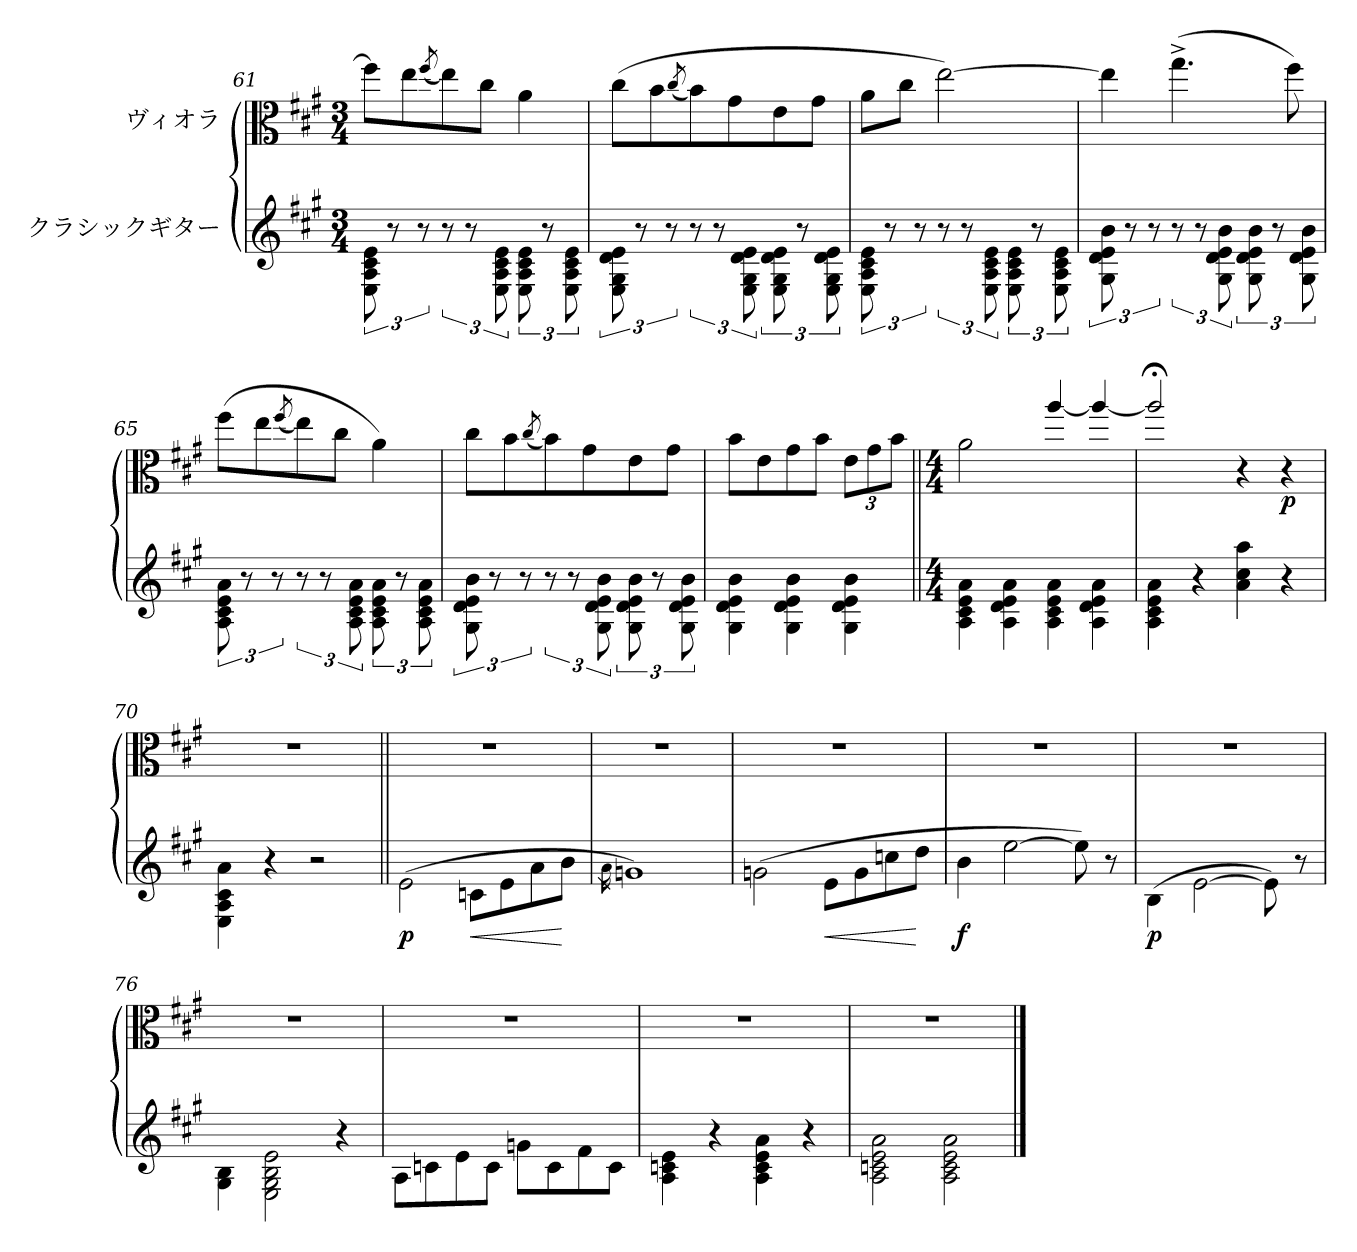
**kern	**dynam	**kern	**dynam
*part2	*part2	*part1	*part1
*staff2	*staff2	*staff1	*staff1
*I"クラシックギター	*	*I"ヴィオラ	*
*	*	*clefC3	*
*k[f#c#g#]	*	*k[f#c#g#]	*
*M3/4	*	*M3/4	*
=61	=61	=61	=61
12E\ 12A\ 12c#\ 12e\	.	8ff#\L]	.
12r	.	.	.
.	.	8ee\	.
12r	.	.	.
.	.	(8qff#/	.
12r	.	8ee\)	.
12r	.	.	.
.	.	8cc#\J	.
12E\ 12A\ 12c#\ 12e\	.	.	.
12E\ 12A\ 12c#\ 12e\	.	4a\	.
12r	.	.	.
12E\ 12A\ 12c#\ 12e\	.	.	.
=62	=62	=62	=62
12E\ 12G#\ 12d\ 12e\	.	(8cc#\L	.
12r	.	.	.
.	.	8b\	.
12r	.	.	.
.	.	(8qcc#/	.
12r	.	8b\)	.
12r	.	.	.
.	.	8g#\	.
12E\ 12G#\ 12d\ 12e\	.	.	.
12E\ 12G#\ 12d\ 12e\	.	8e\	.
12r	.	.	.
.	.	8g#\J	.
12E\ 12G#\ 12d\ 12e\	.	.	.
!!LO:LB:g=z
=63	=63	=63	=63
12E\ 12A\ 12c#\ 12e\	.	8a\L	.
12r	.	.	.
.	.	8cc#\J	.
12r	.	.	.
12r	.	[2ee\)	.
12r	.	.	.
12E\ 12A\ 12c#\ 12e\	.	.	.
12E\ 12A\ 12c#\ 12e\	.	.	.
12r	.	.	.
12E\ 12A\ 12c#\ 12e\	.	.	.
=64	=64	=64	=64
12G#\ 12d\ 12e\ 12b\	.	4ee\]	.
12r	.	.	.
12r	.	.	.
12r	.	(4.gg#^\	.
12r	.	.	.
12G#\ 12d\ 12e\ 12b\	.	.	.
12G#\ 12d\ 12e\ 12b\	.	.	.
12r	.	.	.
.	.	8ff#\)	.
12G#\ 12d\ 12e\ 12b\	.	.	.
=65	=65	=65	=65
12A\ 12c#\ 12e\ 12a\	.	(8ff#\L	.
12r	.	.	.
.	.	8ee\	.
12r	.	.	.
.	.	(8qff#/	.
12r	.	8ee\)	.
12r	.	.	.
.	.	8cc#\J	.
12A\ 12c#\ 12e\ 12a\	.	.	.
12A\ 12c#\ 12e\ 12a\	.	4a\)	.
12r	.	.	.
12A\ 12c#\ 12e\ 12a\	.	.	.
=66	=66	=66	=66
12G#\ 12d\ 12e\ 12b\	.	8cc#\L	.
12r	.	.	.
.	.	8b\	.
12r	.	.	.
.	.	(8qcc#/	.
12r	.	8b\)	.
12r	.	.	.
.	.	8g#\	.
12G#\ 12d\ 12e\ 12b\	.	.	.
12G#\ 12d\ 12e\ 12b\	.	8e\	.
12r	.	.	.
.	.	8g#\J	.
12G#\ 12d\ 12e\ 12b\	.	.	.
!!LO:LB:g=z
=67	=67	=67	=67
4G#\ 4d\ 4e\ 4b\	.	8b\L	.
.	.	8e\	.
4G#\ 4d\ 4e\ 4b\	.	8g#\	.
.	.	8b\J	.
*	*	*Xbrackettup	*
4G#\ 4d\ 4e\ 4b\	.	12e\L	.
.	.	12g#\	.
.	.	12b\J	.
=68||	=68||	=68||	=68||
*M4/4	*	*M4/4	*
*	*	*MM70	*
4A\ 4c#\ 4e\ 4a\	.	2a\	.
4A\ 4d\ 4e\ 4a\	.	.	.
4A\ 4c#\ 4e\ 4a\	.	[4aa/	.
4A\ 4d\ 4e\ 4a\	.	4aa/_	.
=69	=69	=69	=69
4A\ 4c#\ 4e\ 4a\	.	2aa;</]	.
4r	.	.	.
4a\ 4cc#\ 4aa\	.	4r	.
!	!	!	!LO:DY:b
4r	.	4r	p
=70	=70	=70	=70
4E\ 4A\ 4c#\ 4a\	.	1r	.
4r	.	.	.
2r	.	.	.
=71||	=71||	=71||	=71||
!	!LO:DY:b	!	!
(2e\	p	1r	.
!	!LO:HP:b	!	!
8c\L	<	.	.
8e\	.	.	.
8a\	.	.	.
8b\J	[	.	.
=72	=72	=72	=72
16qa\	.	.	.
1g)	.	1r	.
=73	=73	=73	=73
(2g\	.	1r	.
!	!LO:HP:b	!	!
8e\L	<	.	.
8g\	.	.	.
8cc\	.	.	.
8dd\J	[	.	.
!!LO:LB:g=z
=74	=74	=74	=74
!	!LO:DY:b	!	!
4b\	f	1r	.
[2ee\	.	.	.
8ee\])	.	.	.
8r	.	.	.
=75	=75	=75	=75
!	!LO:DY:b	!	!
(4B\	p	1r	.
[2e\	.	.	.
8e\])	.	.	.
8r	.	.	.
=76	=76	=76	=76
4G#\ 4B\	.	1r	.
2E\ 2G#\ 2B\ 2e\	.	.	.
4r	.	.	.
=77	=77	=77	=77
8A\L	.	1r	.
8c\	.	.	.
8e\	.	.	.
8c\J	.	.	.
8g\L	.	.	.
8c\	.	.	.
8f#\	.	.	.
8c\J	.	.	.
=78	=78	=78	=78
4A\ 4c\ 4e\	.	1r	.
4r	.	.	.
4A\ 4c\ 4e\ 4a\	.	.	.
4r	.	.	.
=79	=79	=79	=79
2A\ 2c\ 2e\ 2a\	.	1r	.
2A\ 2c\ 2e\ 2a\	.	.	.
==	==	==	==
*-	*-	*-	*-
